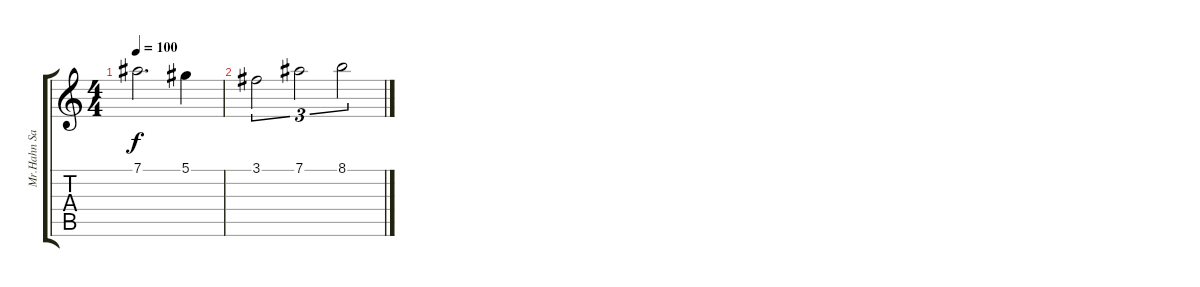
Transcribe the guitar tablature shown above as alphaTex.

\track ("Mr.Hahn Sampler4" "Mr.Hahn Sa") {instrument distortionguitar}
\staff {score tabs}
\tuning (Eb4 Bb3 Gb3 Db3 Ab2 Db2) {hide}
\ts (4 4)
\tempo 100
\clef g2
\ks c
7.1.2{d dy f} 5.1.4 |
3.1.2{tu (3 2)} 7.1.2{tu (3 2)} 8.1.2{tu (3 2)}
